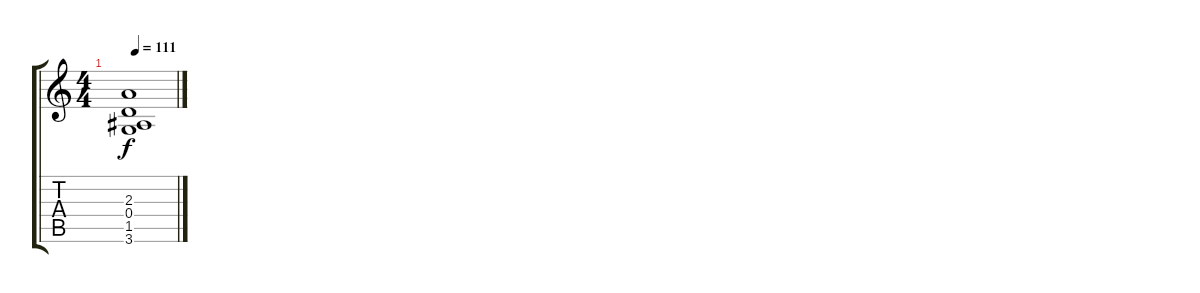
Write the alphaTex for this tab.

\track "" {instrument acousticguitarsteel}
\staff {score tabs}
\tuning (E4 B3 G3 D3 A2 E2) {hide}
\ts (4 4)
\tempo 111
\clef g2
\ks c
(2.3{t} 0.4{t} 1.5{t} 3.6{t}).1{dy f}
